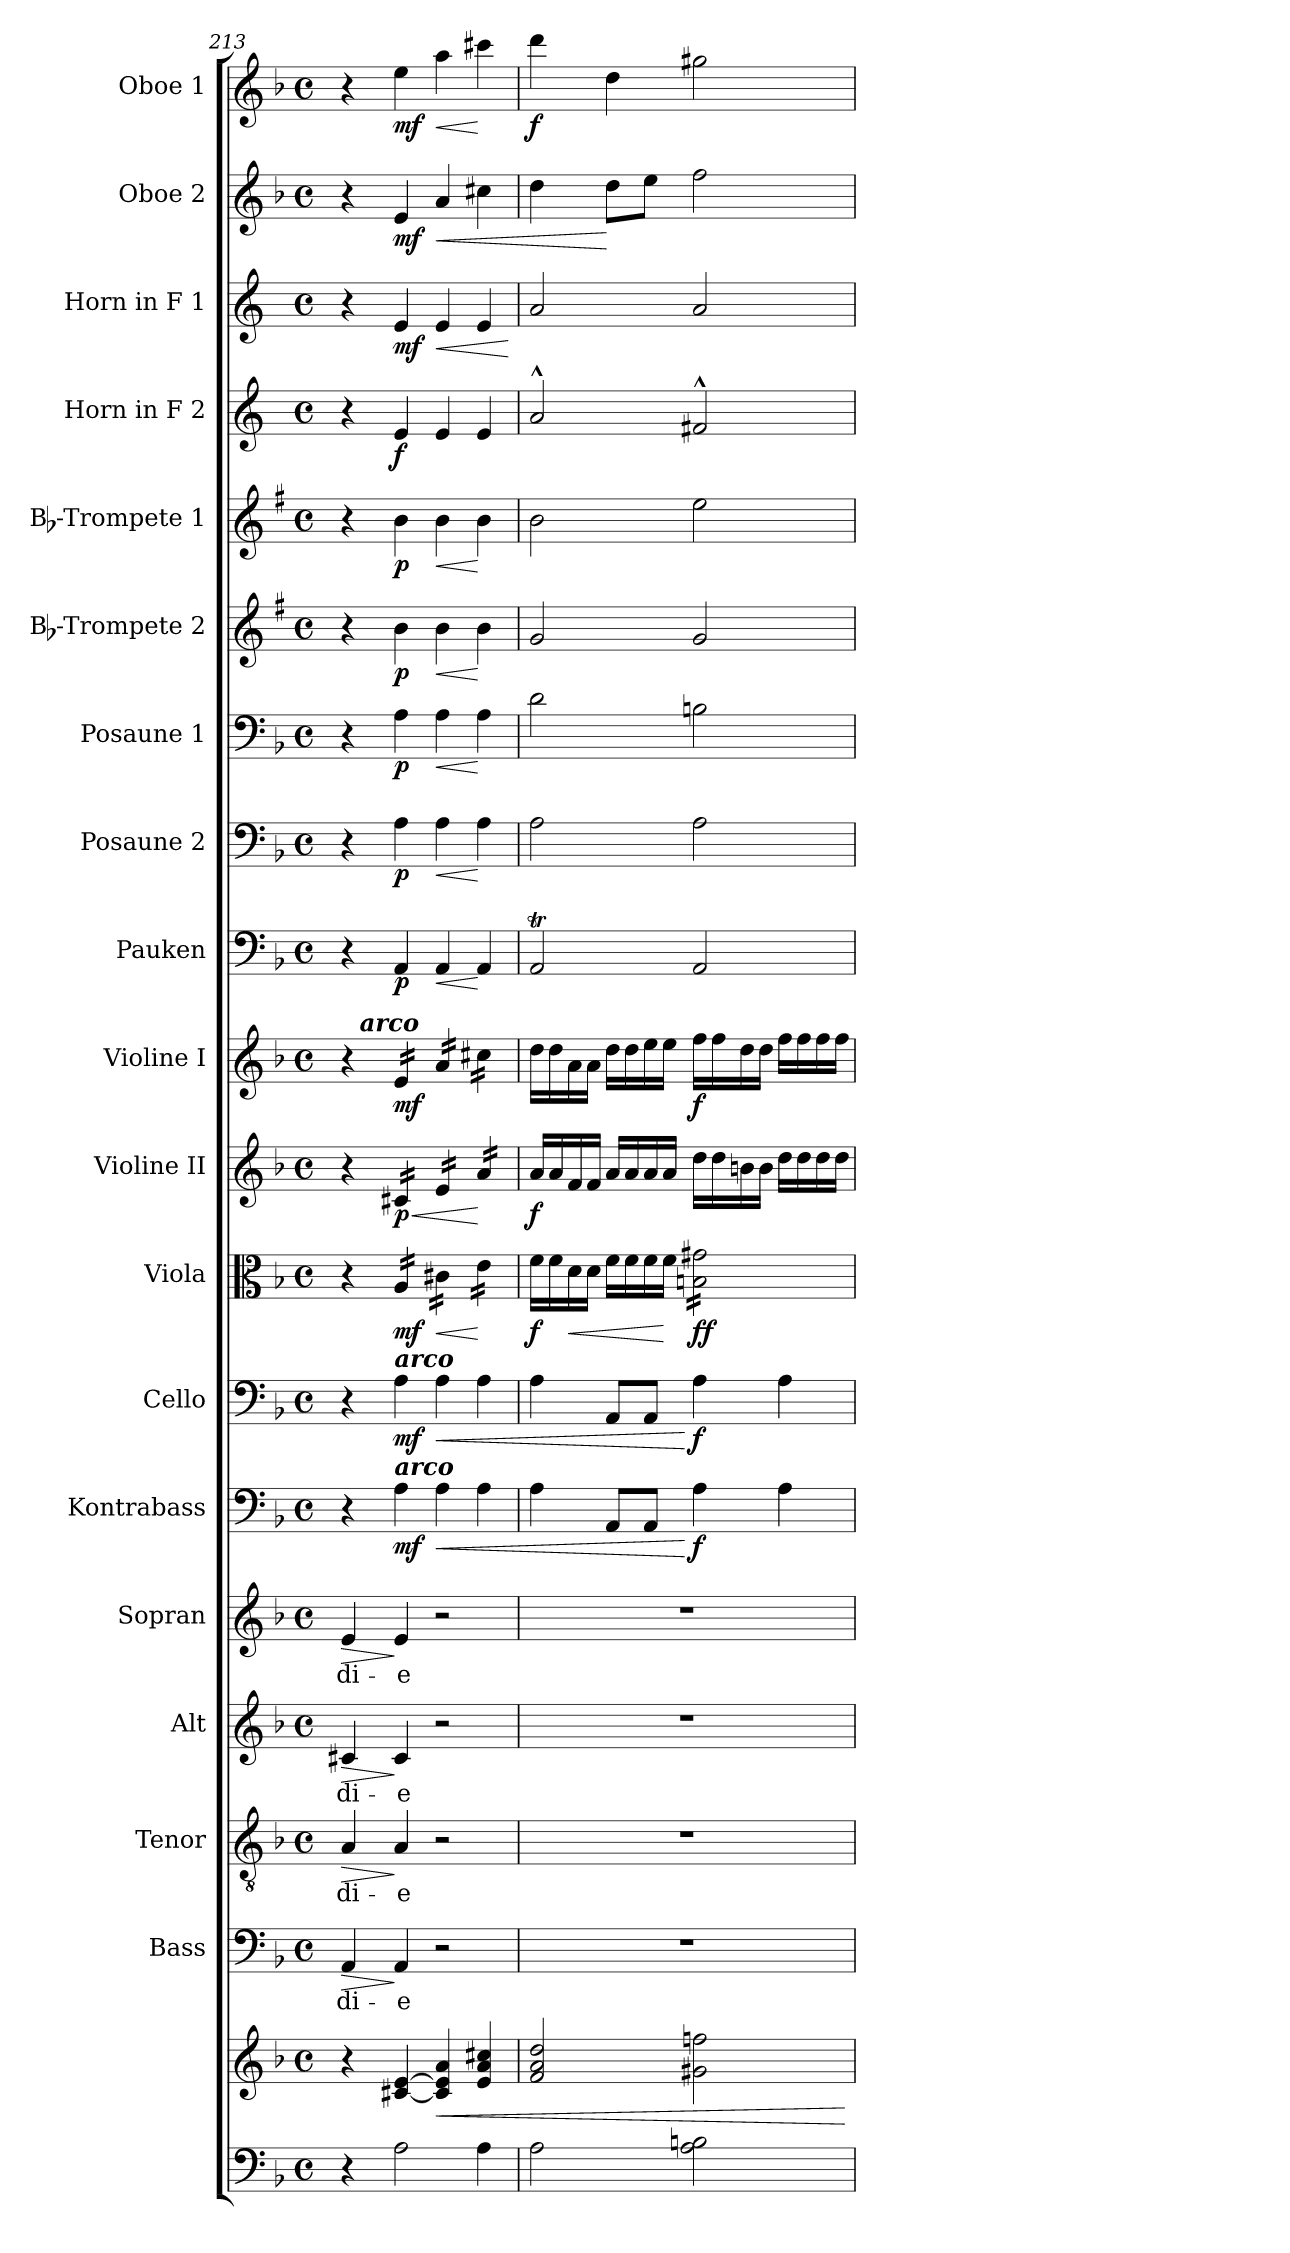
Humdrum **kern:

**kern	**kern	**dynam	**kern	**text	**dynam	**kern	**text	**dynam	**kern	**text	**dynam	**kern	**text	**dynam	**kern	**dynam	**kern	**dynam	**kern	**dynam	**kern	**dynam	**kern	**dynam	**kern	**dynam	**kern	**dynam	**kern	**dynam	**kern	**dynam	**kern	**dynam	**kern	**dynam	**kern	**dynam	**kern	**dynam	**kern	**dynam
*part19	*part19	*part19	*part18	*part18	*part18	*part17	*part17	*part17	*part16	*part16	*part16	*part15	*part15	*part15	*part14	*part14	*part13	*part13	*part12	*part12	*part11	*part11	*part10	*part10	*part9	*part9	*part8	*part8	*part7	*part7	*part6	*part6	*part5	*part5	*part4	*part4	*part3	*part3	*part2	*part2	*part1	*part1
*staff20	*staff19	*staff19/20	*staff18	*staff18	*staff18	*staff17	*staff17	*staff17	*staff16	*staff16	*staff16	*staff15	*staff15	*staff15	*staff14	*staff14	*staff13	*staff13	*staff12	*staff12	*staff11	*staff11	*staff10	*staff10	*staff9	*staff9	*staff8	*staff8	*staff7	*staff7	*staff6	*staff6	*staff5	*staff5	*staff4	*staff4	*staff3	*staff3	*staff2	*staff2	*staff1	*staff1
*	*	*	*I"Bass	*	*	*I"Tenor	*	*	*I"Alt	*	*	*I"Sopran	*	*	*I"Kontrabass	*	*I"Cello	*	*I"Viola	*	*I"Violine II	*	*I"Violine I	*	*I"Pauken	*	*I"Posaune 2	*	*I"Posaune 1	*	*I"Bb-Trompete 2	*	*I"Bb-Trompete 1	*	*I"Horn in F 2	*	*I"Horn in F 1	*	*I"Oboe 2	*	*I"Oboe 1	*
*	*	*	*I'B.	*	*	*I'T.	*	*	*I'A.	*	*	*I'S.	*	*	*I'Kb.	*	*	*	*I'Vla.	*	*I'Vl. II	*	*I'Vl. I	*	*I'Pk.	*	*I'Pos. 2	*	*I'Pos. 1	*	*I'Bb Trp. 2	*	*I'Bb Trp. 1	*	*	*	*	*	*I'Ob. 2	*	*I'Ob. 1	*
*clefF4	*clefG2	*	*clefF4	*	*	*clefGv2	*	*	*clefG2	*	*	*clefG2	*	*	*clefF4	*	*clefF4	*	*clefC3	*	*clefG2	*	*clefG2	*	*clefF4	*	*clefF4	*	*clefF4	*	*clefG2	*	*clefG2	*	*clefG2	*	*clefG2	*	*clefG2	*	*clefG2	*
*	*	*	*	*	*	*	*	*	*	*	*	*	*	*	*ITrd7c12	*	*	*	*	*	*	*	*	*	*	*	*	*	*	*	*ITrd1c2	*	*ITrd1c2	*	*ITrd4c7	*	*ITrd4c7	*	*	*	*	*
*k[b-]	*k[b-]	*	*k[b-]	*	*	*k[b-]	*	*	*k[b-]	*	*	*k[b-]	*	*	*k[b-]	*	*k[b-]	*	*k[b-]	*	*k[b-]	*	*k[b-]	*	*k[b-]	*	*k[b-]	*	*k[b-]	*	*k[b-]	*	*k[b-]	*	*k[b-]	*	*k[b-]	*	*k[b-]	*	*k[b-]	*
*F:	*F:	*	*F:	*	*	*F:	*	*	*F:	*	*	*F:	*	*	*F:	*	*F:	*	*F:	*	*F:	*	*F:	*	*F:	*	*F:	*	*F:	*	*F:	*	*F:	*	*F:	*	*F:	*	*F:	*	*F:	*
*M4/4	*M4/4	*	*M4/4	*	*	*M4/4	*	*	*M4/4	*	*	*M4/4	*	*	*M4/4	*	*M4/4	*	*M4/4	*	*M4/4	*	*M4/4	*	*M4/4	*	*M4/4	*	*M4/4	*	*M4/4	*	*M4/4	*	*M4/4	*	*M4/4	*	*M4/4	*	*M4/4	*
*met(c)	*met(c)	*	*met(c)	*	*	*met(c)	*	*	*met(c)	*	*	*met(c)	*	*	*met(c)	*	*met(c)	*	*met(c)	*	*met(c)	*	*met(c)	*	*met(c)	*	*met(c)	*	*met(c)	*	*met(c)	*	*met(c)	*	*met(c)	*	*met(c)	*	*met(c)	*	*met(c)	*
=213	=213	=213	=213	=213	=213	=213	=213	=213	=213	=213	=213	=213	=213	=213	=213	=213	=213	=213	=213	=213	=213	=213	=213	=213	=213	=213	=213	=213	=213	=213	=213	=213	=213	=213	=213	=213	=213	=213	=213	=213	=213	=213
!	!	!	!	!LO:LY:b	!LO:HP:b	!	!LO:LY:b	!LO:HP:b	!	!LO:LY:b	!LO:HP:b	!	!LO:LY:b	!LO:HP:b	!	!	!	!	!	!	!	!	!	!	!	!	!	!	!	!	!	!	!	!	!	!	!	!	!	!	!	!
*	*	*	*	*	*	*	*	*	*	*	*	*	*	*	*	*	*	*	*	*	*	*	*^	*	*	*	*	*	*	*	*	*	*	*	*	*	*	*	*	*	*	*
4r	4r	.	4AA/	di-	>	4A/	di-	>	4c#X/	di-	>	4e/	di-	>	4r	.	4r	.	4r	.	4r	.	4r	16ryy	.	4r	.	4r	.	4r	.	4r	.	4r	.	4r	.	4r	.	4r	.	4r	.
!	!	!	!	!	!	!	!	!	!	!	!	!	!	!	!	!	!	!	!	!	!	!	!	!LO:TX:a:Bi:t=arco	!	!	!	!	!	!	!	!	!	!	!	!	!	!	!	!	!	!	!
.	.	.	.	.	.	.	.	.	.	.	.	.	.	.	.	.	.	.	.	.	.	.	.	2...ryy	.	.	.	.	.	.	.	.	.	.	.	.	.	.	.	.	.	.	.
!	!	!	!	!	!	!	!	!	!	!	!	!	!	!	!	!	!	!	!	!	!LO:TX:a:Bi:t=arco	!	!	!	!	!	!	!	!	!	!	!	!	!	!	!	!	!	!	!	!	!	!
!	!	!	!	!	!	!	!	!	!	!	!	!	!	!	!	!	!	!	!LO:TX:a:Bi:t=arco	!	!	!	!	!	!	!	!	!	!	!	!	!	!	!	!	!	!	!	!	!	!	!	!
!	!	!	!	!	!	!	!	!	!	!	!	!	!	!	!	!	!LO:TX:a:Bi:t=arco	!	!	!	!	!	!	!	!	!	!	!	!	!	!	!	!	!	!	!	!	!	!	!	!	!	!
!	!	!	!	!	!	!	!	!	!	!	!	!	!	!	!LO:TX:a:Bi:t=arco	!	!	!	!	!	!	!	!	!	!	!	!	!	!	!	!	!	!	!	!	!	!	!	!	!	!	!	!
!	!	!	!	!LO:LY:b	!	!	!LO:LY:b	!	!	!LO:LY:b	!	!	!LO:LY:b	!	!	!LO:DY:b	!	!LO:DY:b	!	!LO:DY:b	!	!LO:HP:b	!	!	!	!	!	!	!	!	!	!	!	!	!	!	!	!	!	!	!	!	!
!	!	!	!	!	!	!	!	!	!	!	!	!	!	!	!	!	!	!	!	!	!	!LO:DY:n=1:b	!	!	!LO:DY:b	!	!LO:DY:b	!	!LO:DY:b	!	!LO:DY:b	!	!LO:DY:b	!	!LO:DY:b	!	!LO:DY:b	!	!LO:DY:b	!	!LO:DY:b	!	!LO:DY:b
*	*	*	*	*	*	*	*	*	*	*	*	*	*	*	*	*	*	*	*tremolo	*	*	*	*	*	*	*	*	*	*	*	*	*	*	*	*	*	*	*	*	*	*	*	*
*	*	*	*	*	*	*	*	*	*	*	*	*	*	*	*	*	*	*	*	*	*tremolo	*	*	*	*	*	*	*	*	*	*	*	*	*	*	*	*	*	*	*	*	*	*
*	*	*	*	*	*	*	*	*	*	*	*	*	*	*	*	*	*	*	*	*	*	*	*tremolo	*	*	*	*	*	*	*	*	*	*	*	*	*	*	*	*	*	*	*	*
2A\	[4c#X/ [4e/	.	4AA/	-e	]	4A/	-e	]	4c#/	-e	]	4e/	-e	]	4AA\	mf	4A\	mf	16A/LL	mf	16c#X/LL	< p	16e/LL	.	mf	4AA/	p	4A\	p	4A\	p	4a\	p	4a\	p	4A/	f	4A/	mf	4e/	mf	4ee\	mf
.	.	.	.	.	.	.	.	.	.	.	.	.	.	.	.	.	.	.	16A/	.	16c#X/	.	16e/	.	.	.	.	.	.	.	.	.	.	.	.	.	.	.	.	.	.	.	.
.	.	.	.	.	.	.	.	.	.	.	.	.	.	.	.	.	.	.	16A/	.	16c#X/	.	16e/	.	.	.	.	.	.	.	.	.	.	.	.	.	.	.	.	.	.	.	.
.	.	.	.	.	.	.	.	.	.	.	.	.	.	.	.	.	.	.	16A/JJ	.	16c#X/JJ	.	16e/JJ	.	.	.	.	.	.	.	.	.	.	.	.	.	.	.	.	.	.	.	.
!	!	!LO:HP:b	!	!	!	!	!	!	!	!	!	!	!	!	!	!LO:HP:b	!	!LO:HP:b	!	!LO:HP:b	!	!	!	!	!	!	!LO:HP:b	!	!LO:HP:b	!	!LO:HP:b	!	!LO:HP:b	!	!LO:HP:b	!	!	!	!LO:HP:b	!	!LO:HP:b	!	!LO:HP:b
.	4c#/] 4e/] 4a/	<	2r	.	.	2r	.	.	2r	.	.	2r	.	.	4AA\	<	4A\	<	16c#X\LL	<	16e/LL	.	16a/LL	.	.	4AA/	<	4A\	<	4A\	<	4a\	<	4a\	<	4A/	.	4A/	<	4a/	<	4aa\	<
.	.	.	.	.	.	.	.	.	.	.	.	.	.	.	.	.	.	.	16c#X\	.	16e/	.	16a/	.	.	.	.	.	.	.	.	.	.	.	.	.	.	.	.	.	.	.	.
.	.	.	.	.	.	.	.	.	.	.	.	.	.	.	.	.	.	.	16c#X\	.	16e/	.	16a/	.	.	.	.	.	.	.	.	.	.	.	.	.	.	.	.	.	.	.	.
.	.	.	.	.	.	.	.	.	.	.	.	.	.	.	.	.	.	.	16c#X\JJ	.	16e/JJ	.	16a/JJ	.	.	.	.	.	.	.	.	.	.	.	.	.	.	.	.	.	.	.	.
4A\	4e/ 4a/ 4cc#X/	.	.	.	.	.	.	.	.	.	.	.	.	.	4AA\	.	4A\	.	16e\LL	[	16a/LL	[	16cc#X\LL	.	.	4AA/	[	4A\	[	4A\	[	4a\	[	4a\	[	4A/	.	4A/	.	4cc#X\	.	4ccc#X\	[
.	.	.	.	.	.	.	.	.	.	.	.	.	.	.	.	.	.	.	16e\	.	16a/	.	16cc#X\	.	.	.	.	.	.	.	.	.	.	.	.	.	.	.	.	.	.	.	.
.	.	.	.	.	.	.	.	.	.	.	.	.	.	.	.	.	.	.	16e\	.	16a/	.	16cc#X\	.	.	.	.	.	.	.	.	.	.	.	.	.	.	.	.	.	.	.	.
.	.	.	.	.	.	.	.	.	.	.	.	.	.	.	.	.	.	.	16e\JJ	.	16a/JJ	.	16cc#X\JJ	.	.	.	.	.	.	.	.	.	.	.	.	.	.	.	.	.	.	.	.
*	*	*	*	*	*	*	*	*	*	*	*	*	*	*	*	*	*	*	*	*	*	*	*Xtremolo	*	*	*	*	*	*	*	*	*	*	*	*	*	*	*	*	*	*	*	*
*	*	*	*	*	*	*	*	*	*	*	*	*	*	*	*	*	*	*	*	*	*Xtremolo	*	*	*	*	*	*	*	*	*	*	*	*	*	*	*	*	*	*	*	*	*	*
*	*	*	*	*	*	*	*	*	*	*	*	*	*	*	*	*	*	*	*Xtremolo	*	*	*	*	*	*	*	*	*	*	*	*	*	*	*	*	*	*	*	*	*	*	*	*
.	.	.	.	.	.	.	.	.	.	.	.	.	.	.	.	.	.	.	.	.	.	.	.	.	.	.	.	.	.	.	.	.	.	.	.	.	.	.	[	.	.	.	.
!!LO:PB:g=z
=214	=214	=214	=214	=214	=214	=214	=214	=214	=214	=214	=214	=214	=214	=214	=214	=214	=214	=214	=214	=214	=214	=214	=214	=214	=214	=214	=214	=214	=214	=214	=214	=214	=214	=214	=214	=214	=214	=214	=214	=214	=214	=214	=214
!	!	!	!	!	!	!	!	!	!	!	!	!	!	!	!	!	!	!	!	!LO:DY:b	!	!LO:DY:b	!	!	!	!	!	!	!	!	!	!	!	!	!	!	!	!	!	!	!	!	!LO:DY:b
*	*	*	*	*	*	*	*	*	*	*	*	*	*	*	*	*	*	*	*	*	*	*	*v	*v	*	*	*	*	*	*	*	*	*	*	*	*	*	*	*	*	*	*	*
2A\	2f/ 2a/ 2dd/	.	1r	.	.	1r	.	.	1r	.	.	1r	.	.	4AA\	.	4A\	.	16f\LL	f	16a/LL	f	16dd\LL	.	2AAt/	.	2A\	.	2d\	.	2f/	.	2a\	.	2d^^>/	.	2d/	.	4dd\	.	4ddd\	f
.	.	.	.	.	.	.	.	.	.	.	.	.	.	.	.	.	.	.	16f\	.	16a/	.	16dd\	.	.	.	.	.	.	.	.	.	.	.	.	.	.	.	.	.	.	.
!	!	!	!	!	!	!	!	!	!	!	!	!	!	!	!	!	!	!	!	!LO:HP:b	!	!	!	!	!	!	!	!	!	!	!	!	!	!	!	!	!	!	!	!	!	!
.	.	.	.	.	.	.	.	.	.	.	.	.	.	.	.	.	.	.	16d\	<	16f/	.	16a\	.	.	.	.	.	.	.	.	.	.	.	.	.	.	.	.	.	.	.
.	.	.	.	.	.	.	.	.	.	.	.	.	.	.	.	.	.	.	16d\JJ	.	16f/JJ	.	16a\JJ	.	.	.	.	.	.	.	.	.	.	.	.	.	.	.	.	.	.	.
.	.	.	.	.	.	.	.	.	.	.	.	.	.	.	8AAA/L	.	8AA/L	.	16f\LL	.	16a/LL	.	16dd\LL	.	.	.	.	.	.	.	.	.	.	.	.	.	.	.	8dd\L	[	4dd\	.
.	.	.	.	.	.	.	.	.	.	.	.	.	.	.	.	.	.	.	16f\	.	16a/	.	16dd\	.	.	.	.	.	.	.	.	.	.	.	.	.	.	.	.	.	.	.
.	.	.	.	.	.	.	.	.	.	.	.	.	.	.	8AAA/J	.	8AA/J	.	16f\	.	16a/	.	16ee\	.	.	.	.	.	.	.	.	.	.	.	.	.	.	.	8ee\J	.	.	.
.	.	.	.	.	.	.	.	.	.	.	.	.	.	.	.	.	.	.	16f\JJ	[	16a/JJ	.	16ee\JJ	.	.	.	.	.	.	.	.	.	.	.	.	.	.	.	.	.	.	.
!	!	!	!	!	!	!	!	!	!	!	!	!	!	!	!	!LO:DY:n=1:b	!	!LO:DY:n=1:b	!	!LO:DY:b	!	!	!	!LO:DY:b	!	!	!	!	!	!	!	!	!	!	!	!	!	!	!	!	!	!
*	*	*	*	*	*	*	*	*	*	*	*	*	*	*	*	*	*	*	*tremolo	*	*	*	*	*	*	*	*	*	*	*	*	*	*	*	*	*	*	*	*	*	*	*
2A\ 2Bn\	2g#X\ 2ffn\	.	.	.	.	.	.	.	.	.	.	.	.	.	4AA\	[ f	4A\	[ f	16Bn\ 16g#X\LL	ff	16dd\LL	.	16ff\LL	f	2AA/	.	2A\	.	2Bn\	.	2f/	.	2dd\	.	2Bn^^>/	.	2d/	.	2ff\	.	2gg#X\	.
.	.	.	.	.	.	.	.	.	.	.	.	.	.	.	.	.	.	.	16Bn\ 16g#X\	.	16dd\	.	16ff\	.	.	.	.	.	.	.	.	.	.	.	.	.	.	.	.	.	.	.
.	.	.	.	.	.	.	.	.	.	.	.	.	.	.	.	.	.	.	16Bn\ 16g#X\	.	16bn\	.	16dd\	.	.	.	.	.	.	.	.	.	.	.	.	.	.	.	.	.	.	.
.	.	.	.	.	.	.	.	.	.	.	.	.	.	.	.	.	.	.	16Bn\ 16g#X\	.	16b\JJ	.	16dd\JJ	.	.	.	.	.	.	.	.	.	.	.	.	.	.	.	.	.	.	.
.	.	.	.	.	.	.	.	.	.	.	.	.	.	.	4AA\	.	4A\	.	16Bn\ 16g#X\	.	16dd\LL	.	16ff\LL	.	.	.	.	.	.	.	.	.	.	.	.	.	.	.	.	.	.	.
.	.	.	.	.	.	.	.	.	.	.	.	.	.	.	.	.	.	.	16Bn\ 16g#X\	.	16dd\	.	16ff\	.	.	.	.	.	.	.	.	.	.	.	.	.	.	.	.	.	.	.
.	.	.	.	.	.	.	.	.	.	.	.	.	.	.	.	.	.	.	16Bn\ 16g#X\	.	16dd\	.	16ff\	.	.	.	.	.	.	.	.	.	.	.	.	.	.	.	.	.	.	.
.	.	.	.	.	.	.	.	.	.	.	.	.	.	.	.	.	.	.	16Bn\ 16g#X\JJ	.	16dd\JJ	.	16ff\JJ	.	.	.	.	.	.	.	.	.	.	.	.	.	.	.	.	.	.	.
*	*	*	*	*	*	*	*	*	*	*	*	*	*	*	*	*	*	*	*Xtremolo	*	*	*	*	*	*	*	*	*	*	*	*	*	*	*	*	*	*	*	*	*	*	*
.	.	[	.	.	.	.	.	.	.	.	.	.	.	.	.	.	.	.	.	.	.	.	.	.	.	.	.	.	.	.	.	.	.	.	.	.	.	.	.	.	.	.
=	=	=	=	=	=	=	=	=	=	=	=	=	=	=	=	=	=	=	=	=	=	=	=	=	=	=	=	=	=	=	=	=	=	=	=	=	=	=	=	=	=	=
*-	*-	*-	*-	*-	*-	*-	*-	*-	*-	*-	*-	*-	*-	*-	*-	*-	*-	*-	*-	*-	*-	*-	*-	*-	*-	*-	*-	*-	*-	*-	*-	*-	*-	*-	*-	*-	*-	*-	*-	*-	*-	*-
